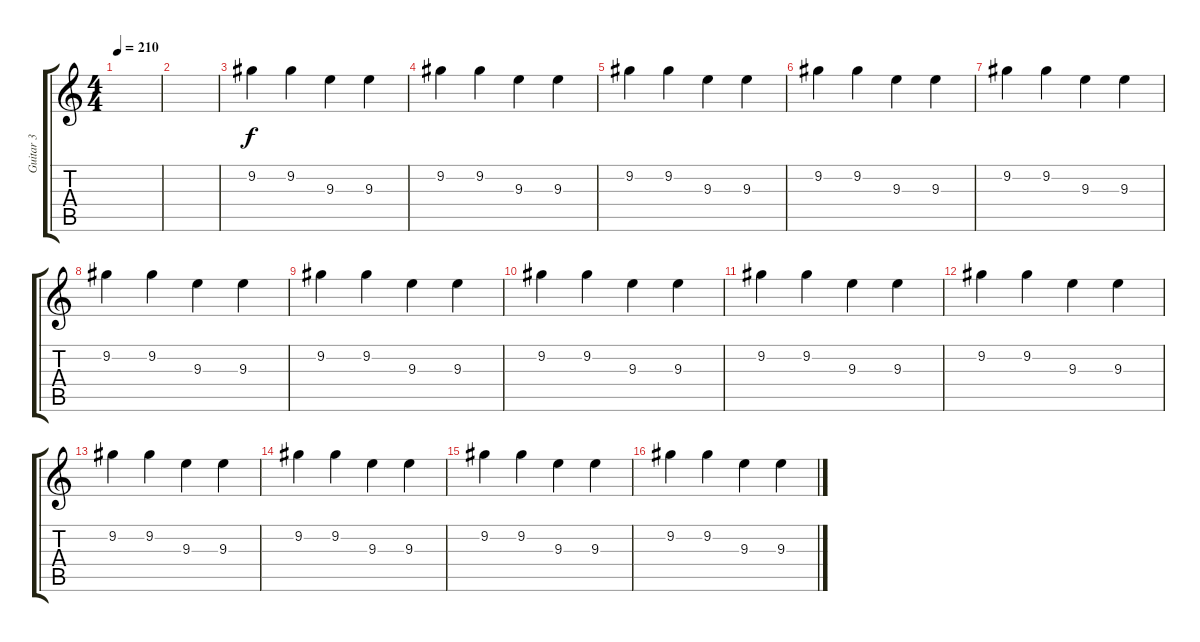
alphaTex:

\track ("Guitar 3" "Guitar 3") {instrument overdrivenguitar}
\staff {score tabs}
\tuning (E4 B3 G3 D3 A2 E2) {hide}
\ts (4 4)
\tempo 210
\clef g2
\ks c
|
|
9.2.4 9.2.4 9.3.4 9.3.4 |
9.2.4 9.2.4 9.3.4 9.3.4 |
9.2.4 9.2.4 9.3.4 9.3.4 |
9.2.4 9.2.4 9.3.4 9.3.4 |
9.2.4 9.2.4 9.3.4 9.3.4 |
9.2.4 9.2.4 9.3.4 9.3.4 |
9.2.4 9.2.4 9.3.4 9.3.4 |
9.2.4 9.2.4 9.3.4 9.3.4 |
9.2.4 9.2.4 9.3.4 9.3.4 |
9.2.4 9.2.4 9.3.4 9.3.4 |
9.2.4 9.2.4 9.3.4 9.3.4 |
9.2.4 9.2.4 9.3.4 9.3.4 |
9.2.4 9.2.4 9.3.4 9.3.4 |
9.2.4 9.2.4 9.3.4 9.3.4
